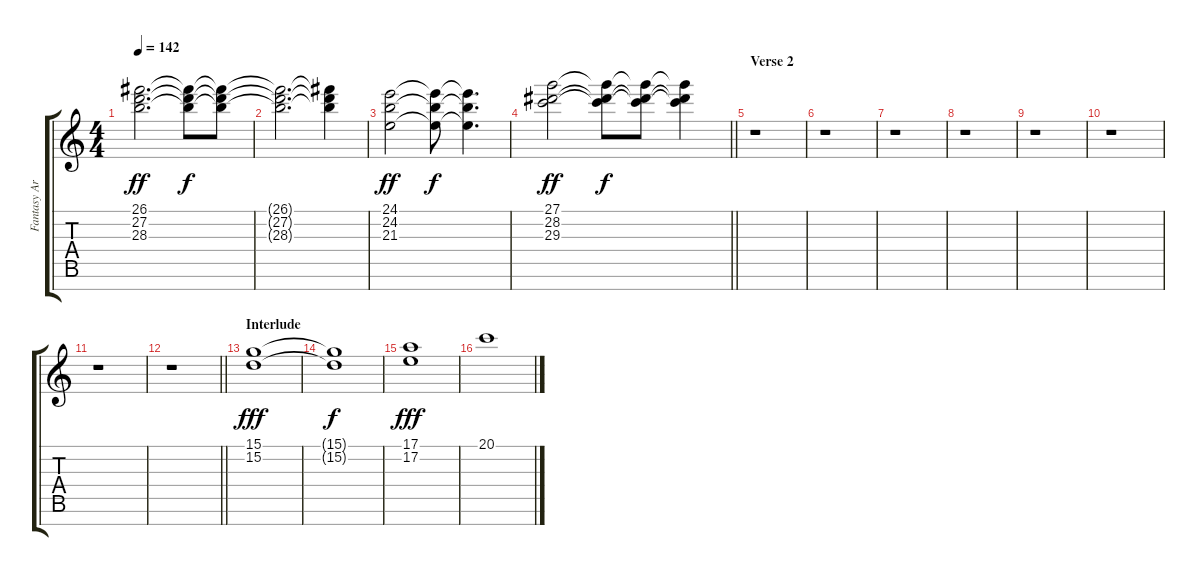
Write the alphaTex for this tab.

\track ("Fantasy Arp" "Fantasy Ar") {instrument fx6goblins}
\staff {score tabs}
\tuning (E4 B3 G3 D3 A2 E2 B1) {hide}
\ts (4 4)
\tempo 142
\clef g2
\ks c
(26.1 27.2 28.3).2{d dy ff} (26.1{t} 27.2{t} 28.3{t}).8{dy f} (26.1{t} 27.2{t} 28.3{t}).8 |
(26.1{t} 27.2{t} 28.3{t}).2{d} (26.1{t} 27.2{t} 28.3{t}).4 |
(24.1 24.2 21.3).2{dy ff} (24.1{t} 24.2{t} 21.3{t}).8{dy f} (24.1{t} 24.2{t} 21.3{t}).4{d} |
\barLineRight lightlight
(27.1 28.2 29.3).2{dy ff} (27.1{t} 28.2{t} 29.3{t}).8{dy f} (27.1{t} 28.2{t} 29.3{t}).8 (27.1{t} 28.2{t} 29.3{t}).4 |
\section ("" "Verse 2")
r.1 |
r.1 |
r.1 |
r.1 |
r.1 |
r.1 |
r.1 |
\barLineRight lightlight
r.1 |
\section ("" "Interlude")
(15.1 15.2).1{dy fff} |
(15.1{t} 15.2{t}).1{dy f} |
(17.1 17.2).1{dy fff} |
20.1.1
